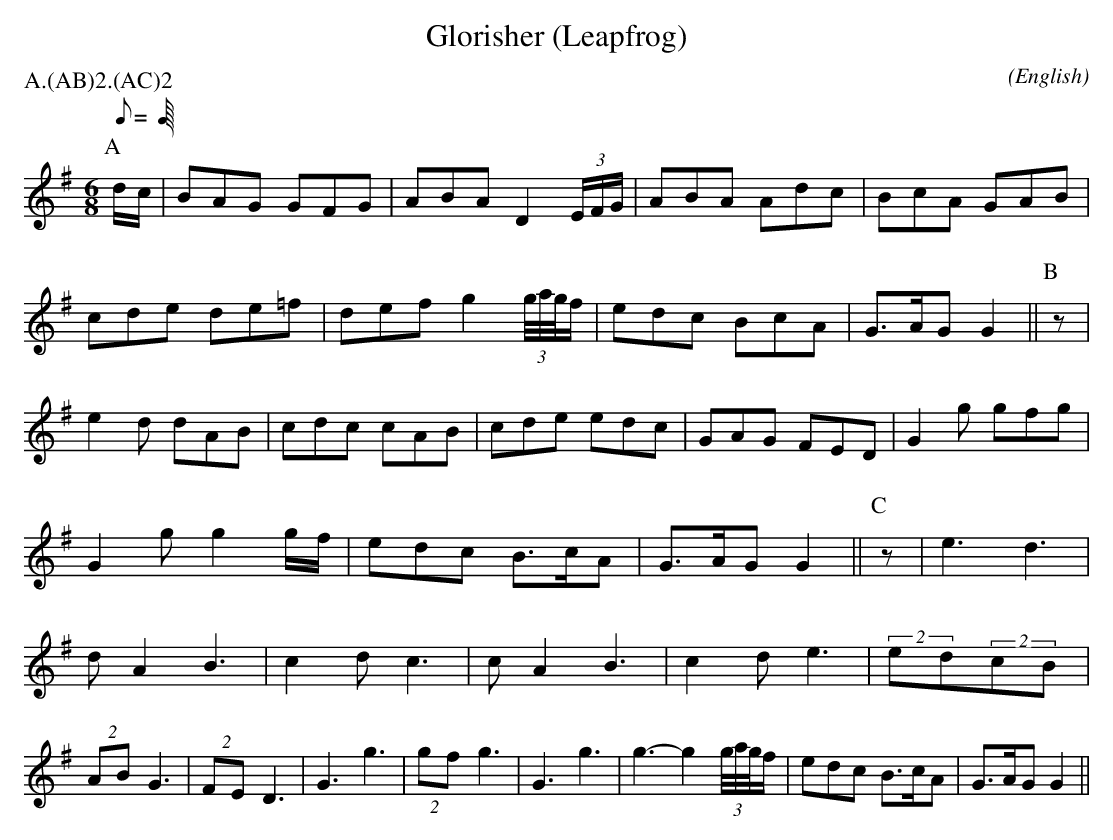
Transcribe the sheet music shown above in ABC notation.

X:1
T:Glorisher (Leapfrog)
M:6/8
C:
O:English
P:A.(AB)2.(AC)2
K:G
Q:C3=100
P:A
d/2c/2 | BAG GFG  | ABA  D2 (3E/2F/2G/2    | ABA  Adc  | BcA  GAB |\
	 cde de=f | def  g2 (3g/4a/4g/4f/2 | edc  BcA  | G>AG G2  ||\
P:B
z      | e2 d dAB | cdc  cAB               | cde  edc  | GAG  FED |\
	 G2 g gfg | G2 g g2 g/2f/2         | edc  B>cA | G>AG G2  ||\
P:C
z      | e3   d3  | d A2 B3                | c2 d c3   | c A2 B3  | c2 d e3 |\
(2ed(2cB | (2AB G3 | (2FE D3 | G3   g3 | (2gf g3 |\
	 G3   g3  | g3-  g2 (3g/4a/4g/4f/2 | edc  B>cA | G>AG G2  ||
